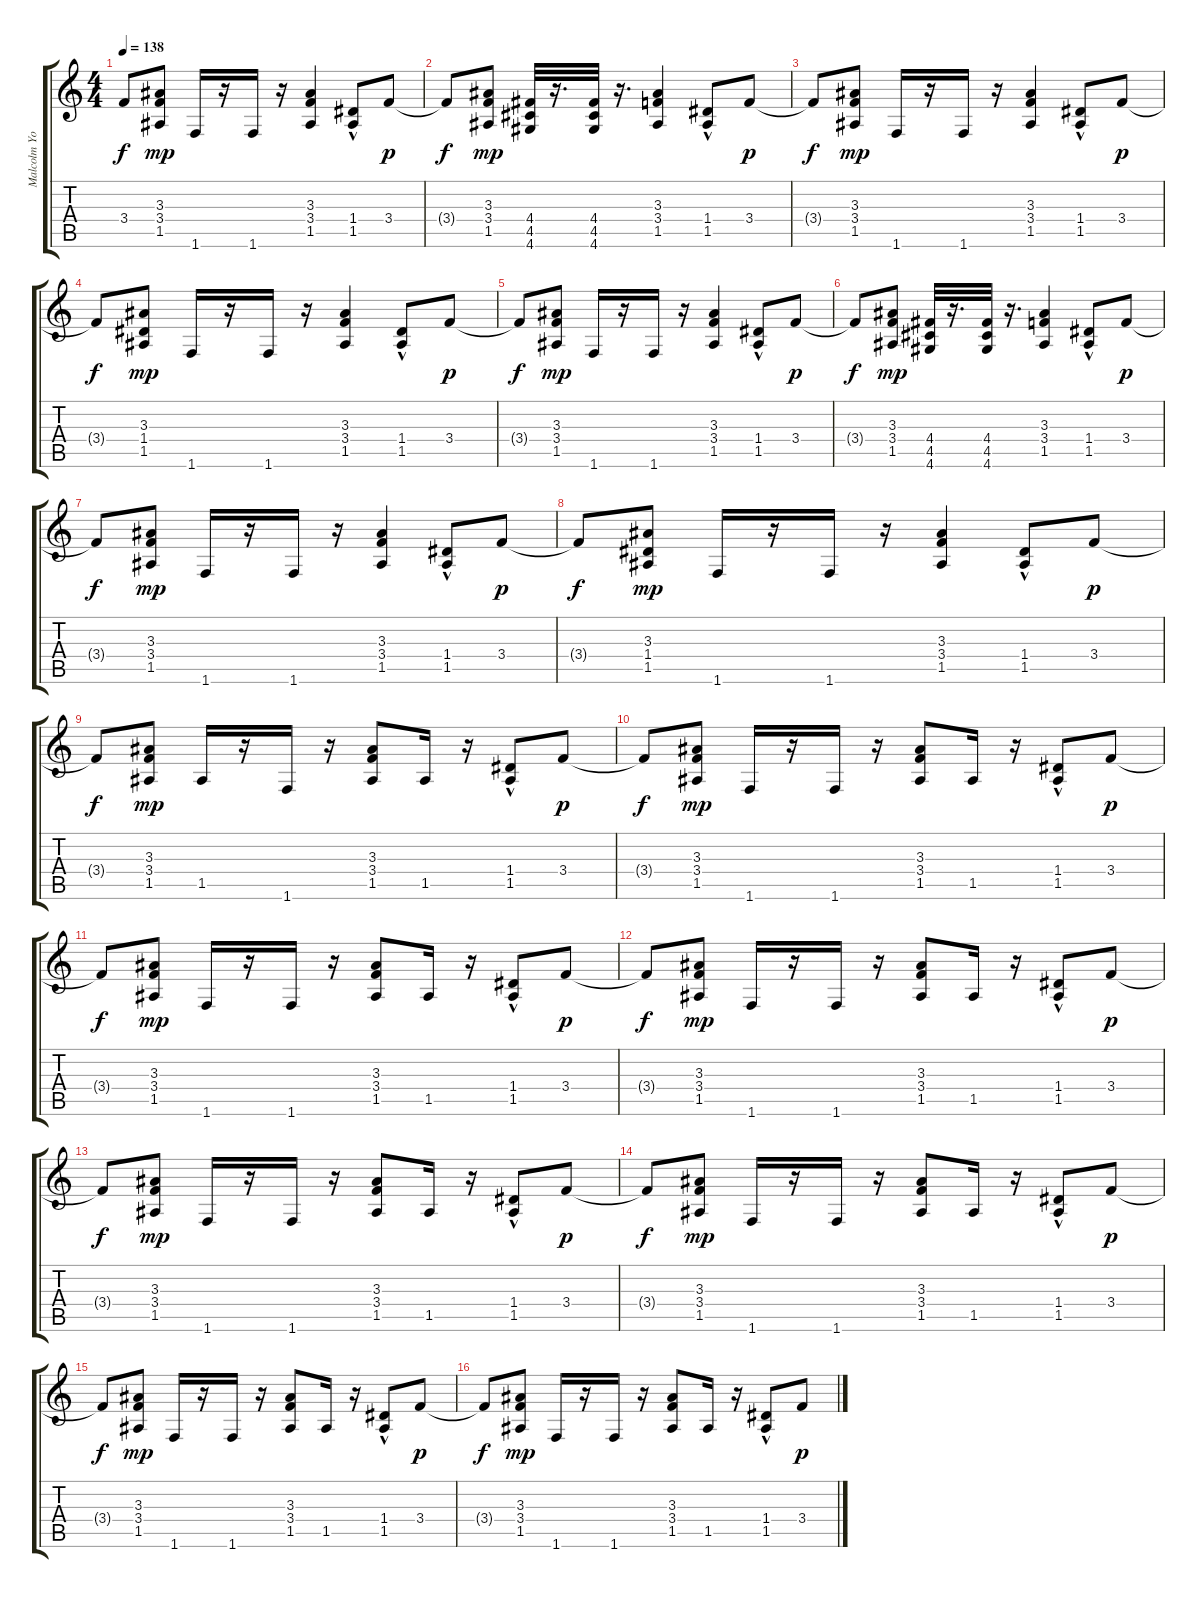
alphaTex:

\track ("Malcolm Young" "Malcolm Yo") {instrument distortionguitar}
\staff {score tabs}
\tuning (E4 B3 G3 D3 A2 E2) {hide}
\ts (4 4)
\tempo 138
\clef g2
\ks c
3.4{t}.8{dy f} (3.3 3.4 1.5).8{dy mp} 1.6.16 r.16 1.6.16 r.16 (3.3 3.4 1.5).4 (1.4 1.5{hac}).8 3.4.8{dy p} |
3.4{t}.8{dy f} (3.3 3.4 1.5).8{dy mp} (4.4 4.5 4.6).32 r.16{d} (4.4 4.5 4.6).32 r.16{d} (3.3 3.4 1.5).4 (1.4 1.5{hac}).8 3.4.8{dy p} |
3.4{t}.8{dy f} (3.3 3.4 1.5).8{dy mp} 1.6.16 r.16 1.6.16 r.16 (3.3 3.4 1.5).4 (1.4 1.5{hac}).8 3.4.8{dy p} |
3.4{t}.8{dy f} (3.3 1.4 1.5).8{dy mp} 1.6.16 r.16 1.6.16 r.16 (3.3 3.4 1.5).4 (1.4 1.5{hac}).8 3.4.8{dy p} |
3.4{t}.8{dy f} (3.3 3.4 1.5).8{dy mp} 1.6.16 r.16 1.6.16 r.16 (3.3 3.4 1.5).4 (1.4 1.5{hac}).8 3.4.8{dy p} |
3.4{t}.8{dy f} (3.3 3.4 1.5).8{dy mp} (4.4 4.5 4.6).32 r.16{d} (4.4 4.5 4.6).32 r.16{d} (3.3 3.4 1.5).4 (1.4 1.5{hac}).8 3.4.8{dy p} |
3.4{t}.8{dy f} (3.3 3.4 1.5).8{dy mp} 1.6.16 r.16 1.6.16 r.16 (3.3 3.4 1.5).4 (1.4 1.5{hac}).8 3.4.8{dy p} |
3.4{t}.8{dy f} (3.3 1.4 1.5).8{dy mp} 1.6.16 r.16 1.6.16 r.16 (3.3 3.4 1.5).4 (1.4 1.5{hac}).8 3.4.8{dy p} |
3.4{t}.8{dy f} (3.3 3.4 1.5).8{dy mp} 1.5.16 r.16 1.6.16 r.16 (3.3 3.4 1.5).8 1.5.16 r.16 (1.4 1.5{hac}).8 3.4.8{dy p} |
3.4{t}.8{dy f} (3.3 3.4 1.5).8{dy mp} 1.6.16 r.16 1.6.16 r.16 (3.3 3.4 1.5).8 1.5.16 r.16 (1.4 1.5{hac}).8 3.4.8{dy p} |
3.4{t}.8{dy f} (3.3 3.4 1.5).8{dy mp} 1.6.16 r.16 1.6.16 r.16 (3.3 3.4 1.5).8 1.5.16 r.16 (1.4 1.5{hac}).8 3.4.8{dy p} |
3.4{t}.8{dy f} (3.3 3.4 1.5).8{dy mp} 1.6.16 r.16 1.6.16 r.16 (3.3 3.4 1.5).8 1.5.16 r.16 (1.4 1.5{hac}).8 3.4.8{dy p} |
3.4{t}.8{dy f} (3.3 3.4 1.5).8{dy mp} 1.6.16 r.16 1.6.16 r.16 (3.3 3.4 1.5).8 1.5.16 r.16 (1.4 1.5{hac}).8 3.4.8{dy p} |
3.4{t}.8{dy f} (3.3 3.4 1.5).8{dy mp} 1.6.16 r.16 1.6.16 r.16 (3.3 3.4 1.5).8 1.5.16 r.16 (1.4 1.5{hac}).8 3.4.8{dy p} |
3.4{t}.8{dy f} (3.3 3.4 1.5).8{dy mp} 1.6.16 r.16 1.6.16 r.16 (3.3 3.4 1.5).8 1.5.16 r.16 (1.4 1.5{hac}).8 3.4.8{dy p} |
3.4{t}.8{dy f} (3.3 3.4 1.5).8{dy mp} 1.6.16 r.16 1.6.16 r.16 (3.3 3.4 1.5).8 1.5.16 r.16 (1.4 1.5{hac}).8 3.4.8{dy p}
